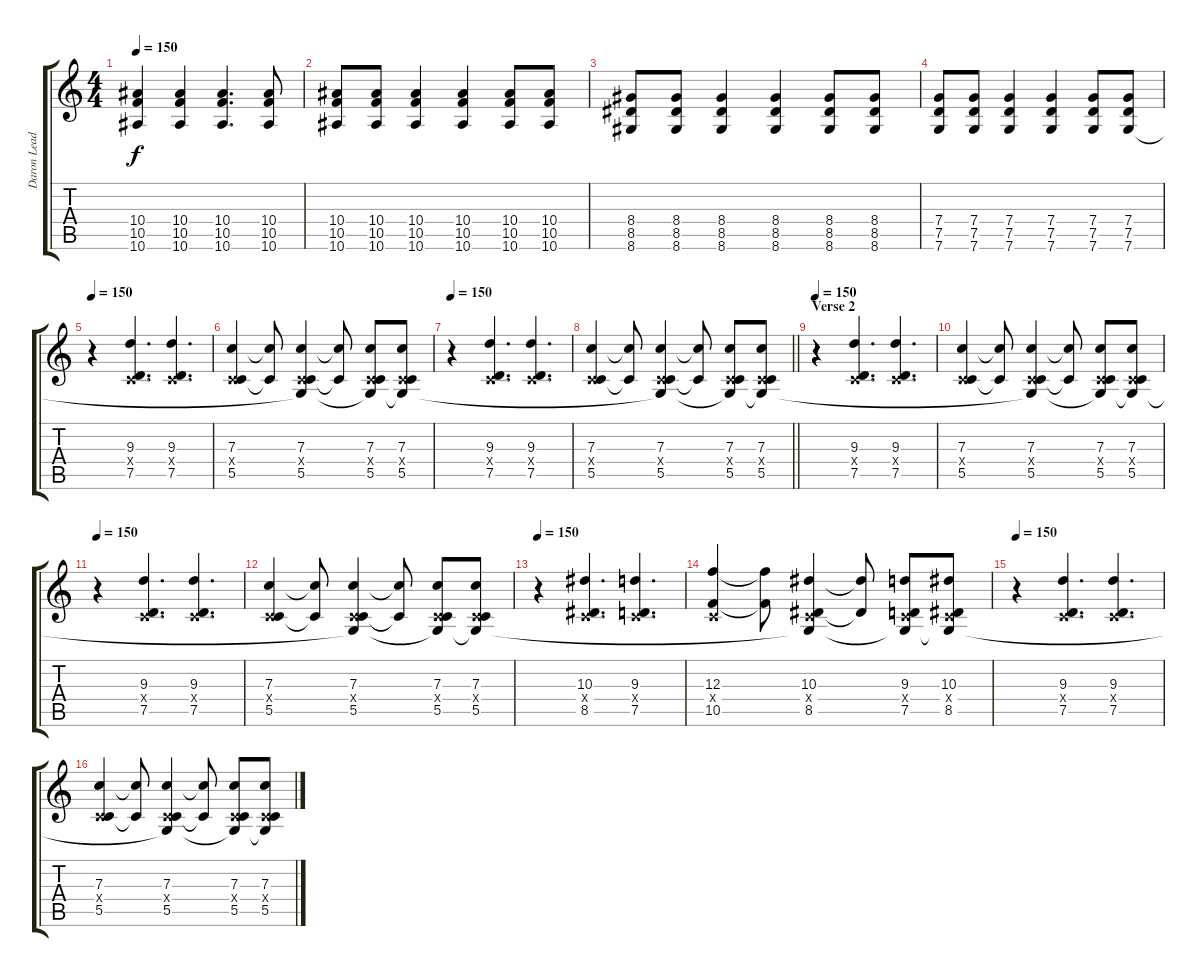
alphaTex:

\track ("Daron Lead" "Daron Lead") {instrument distortionguitar}
\staff {score tabs}
\tuning (D4 A3 F3 C3 G2 C2) {hide}
\ts (4 4)
\tempo 150
\clef g2
\ks c
(10.4 10.5 10.6).4{dy f instrument overdrivenguitar} (10.4 10.5 10.6).4 (10.4 10.5 10.6).4{d} (10.4 10.5 10.6).8 |
(10.4 10.5 10.6).8 (10.4 10.5 10.6).8 (10.4 10.5 10.6).4 (10.4 10.5 10.6).4 (10.4 10.5 10.6).8 (10.4 10.5 10.6).8 |
(8.4 8.5 8.6).8 (8.4 8.5 8.6).8 (8.4 8.5 8.6).4 (8.4 8.5 8.6).4 (8.4 8.5 8.6).8 (8.4 8.5 8.6).8 |
(7.4 7.5 7.6).8 (7.4 7.5 7.6).8 (7.4 7.5 7.6).4 (7.4 7.5 7.6).4 (7.4 7.5 7.6).8 (7.4 7.5 7.6).8 |
\tempo 150
r.4{volume 8 balance 2 instrument electricguitarjazz} (9.3 0.4{x} 7.5).4{d} (9.3 0.4{x} 7.5).4{d} |
(7.3 0.4{x} 5.5).4 (7.3{t} 5.5{t}).8 (7.3 0.4{x} 5.5 7.6{t}).4 (7.3{t} 5.5{t}).8 (7.3 0.4{x} 5.5 7.6{t}).8 (7.3 0.4{x} 5.5 7.6{t}).8 |
\tempo 150
r.4 (9.3 0.4{x} 7.5).4{d} (9.3 0.4{x} 7.5).4{d} |
\barLineRight lightlight
(7.3 0.4{x} 5.5).4 (7.3{t} 5.5{t}).8 (7.3 0.4{x} 5.5 7.6{t}).4 (7.3{t} 5.5{t}).8 (7.3 0.4{x} 5.5 7.6{t}).8 (7.3 0.4{x} 5.5 7.6{t}).8 |
\section ("" "Verse 2")
\tempo 150
r.4 (9.3 0.4{x} 7.5).4{d} (9.3 0.4{x} 7.5).4{d} |
(7.3 0.4{x} 5.5).4 (7.3{t} 5.5{t}).8 (7.3 0.4{x} 5.5 7.6{t}).4 (7.3{t} 5.5{t}).8 (7.3 0.4{x} 5.5 7.6{t}).8 (7.3 0.4{x} 5.5 7.6{t}).8 |
\tempo 150
r.4 (9.3 0.4{x} 7.5).4{d} (9.3 0.4{x} 7.5).4{d} |
(7.3 0.4{x} 5.5).4 (7.3{t} 5.5{t}).8 (7.3 0.4{x} 5.5 7.6{t}).4 (7.3{t} 5.5{t}).8 (7.3 0.4{x} 5.5 7.6{t}).8 (7.3 0.4{x} 5.5 7.6{t}).8 |
\tempo 150
r.4 (10.3 0.4{x} 8.5).4{d} (9.3 0.4{x} 7.5).4{d} |
(12.3 0.4{x} 10.5).4 (12.3{t} 10.5{t}).8 (10.3 0.4{x} 8.5 7.6{t}).4 (10.3{t} 8.5{t}).8 (9.3 0.4{x} 7.5 7.6{t}).8 (10.3 0.4{x} 8.5 7.6{t}).8 |
\tempo 150
r.4 (9.3 0.4{x} 7.5).4{d} (9.3 0.4{x} 7.5).4{d} |
(7.3 0.4{x} 5.5).4 (7.3{t} 5.5{t}).8 (7.3 0.4{x} 5.5 7.6{t}).4 (7.3{t} 5.5{t}).8 (7.3 0.4{x} 5.5 7.6{t}).8 (7.3 0.4{x} 5.5 7.6{t}).8
